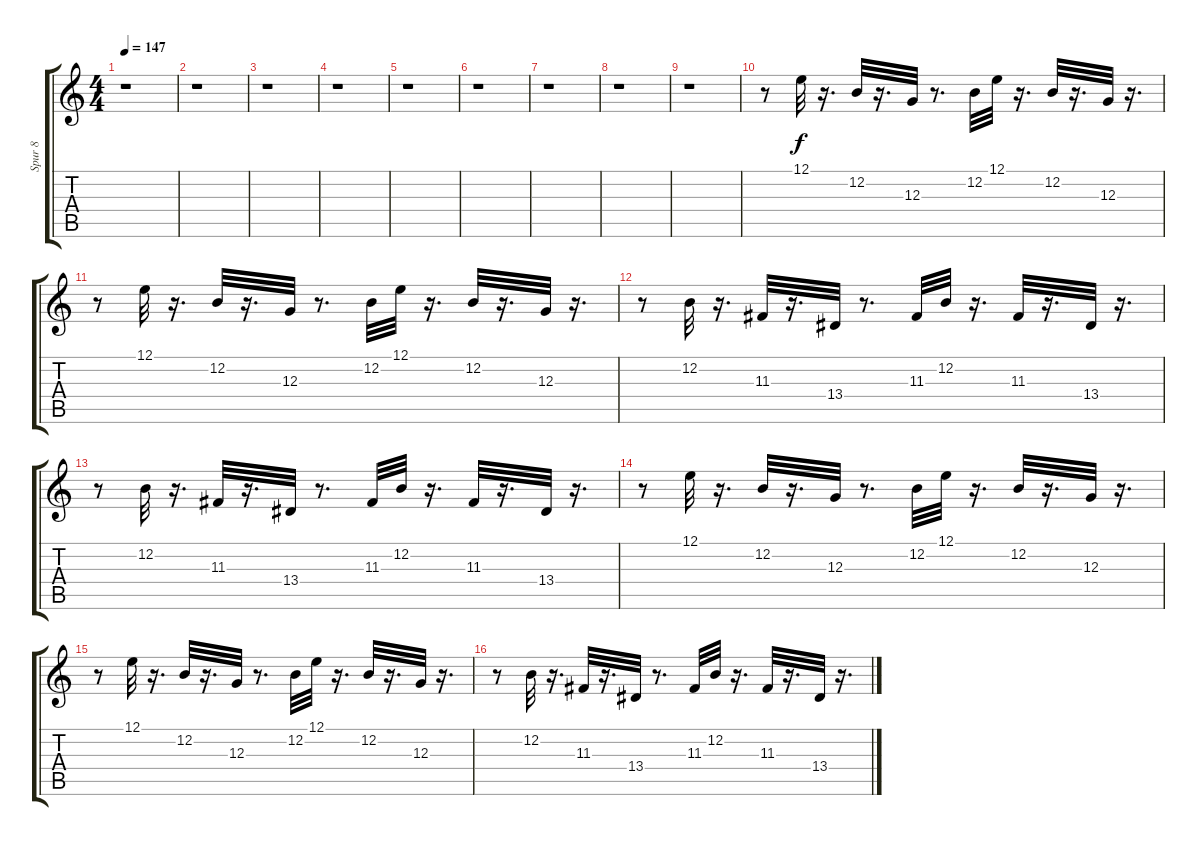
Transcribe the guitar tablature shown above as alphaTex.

\track ("Spur 8" "Spur 8") {instrument musicbox}
\staff {score tabs}
\tuning (E4 B3 G3 D3 A2 E2) {hide}
\ts (4 4)
\tempo 147
\clef g2
\ks c
r.1{dy f instrument musicbox} |
r.1 |
r.1 |
r.1 |
r.1 |
r.1 |
r.1 |
r.1 |
r.1 |
r.8 12.1.32 r.16{d} 12.2.32 r.16{d} 12.3.32 r.8{d} 12.2.32 12.1.32 r.16{d} 12.2.32 r.16{d} 12.3.32 r.16{d} |
r.8 12.1.32 r.16{d} 12.2.32 r.16{d} 12.3.32 r.8{d} 12.2.32 12.1.32 r.16{d} 12.2.32 r.16{d} 12.3.32 r.16{d} |
r.8 12.2.32 r.16{d} 11.3.32 r.16{d} 13.4.32 r.8{d} 11.3.32 12.2.32 r.16{d} 11.3.32 r.16{d} 13.4.32 r.16{d} |
r.8 12.2.32 r.16{d} 11.3.32 r.16{d} 13.4.32 r.8{d} 11.3.32 12.2.32 r.16{d} 11.3.32 r.16{d} 13.4.32 r.16{d} |
r.8 12.1.32 r.16{d} 12.2.32 r.16{d} 12.3.32 r.8{d} 12.2.32 12.1.32 r.16{d} 12.2.32 r.16{d} 12.3.32 r.16{d} |
r.8 12.1.32 r.16{d} 12.2.32 r.16{d} 12.3.32 r.8{d} 12.2.32 12.1.32 r.16{d} 12.2.32 r.16{d} 12.3.32 r.16{d} |
r.8 12.2.32 r.16{d} 11.3.32 r.16{d} 13.4.32 r.8{d} 11.3.32 12.2.32 r.16{d} 11.3.32 r.16{d} 13.4.32 r.16{d}
